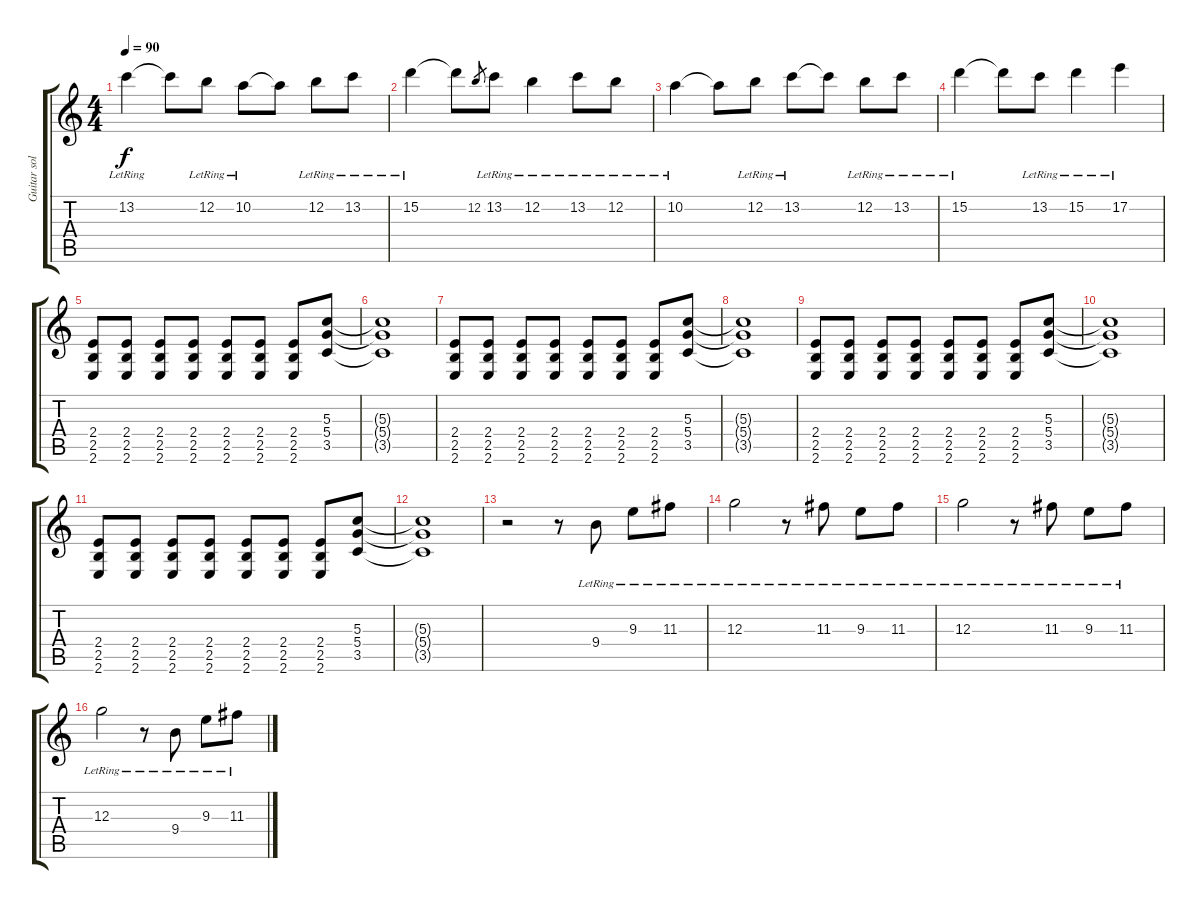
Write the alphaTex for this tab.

\track ("Guitar solo yeah" "Guitar sol") {instrument electricguitarclean}
\staff {score tabs}
\tuning (E4 B3 G3 D3 A2 D2) {hide}
\ts (4 4)
\tempo 90
\clef g2
\ks c
13.2{lr}.4{dy f} 13.2{t}.8 12.2{lr}.8 10.2{lr}.8 10.2{t}.8 12.2{lr}.8 13.2{lr}.8 |
15.2{lr}.4 15.2{t}.8 12.2.8{gr} 13.2{lr}.8 12.2{lr}.4 13.2{lr}.8 12.2{lr}.8 |
10.2{lr}.4 10.2{t}.8 12.2{lr}.8 13.2{lr}.8 13.2{t}.8 12.2{lr}.8 13.2{lr}.8 |
15.2{lr}.4 15.2{t}.8 13.2{lr}.8 15.2{lr}.4 17.2{lr}.4 |
(2.4 2.5 2.6).8{volume 10 instrument overdrivenguitar} (2.4 2.5 2.6).8 (2.4 2.5 2.6).8 (2.4 2.5 2.6).8 (2.4 2.5 2.6).8 (2.4 2.5 2.6).8 (2.4 2.5 2.6).8 (5.3 5.4 3.5).8 |
(5.3{t} 5.4{t} 3.5{t}).1 |
(2.4 2.5 2.6).8{volume 10 instrument overdrivenguitar} (2.4 2.5 2.6).8 (2.4 2.5 2.6).8 (2.4 2.5 2.6).8 (2.4 2.5 2.6).8 (2.4 2.5 2.6).8 (2.4 2.5 2.6).8 (5.3 5.4 3.5).8 |
(5.3{t} 5.4{t} 3.5{t}).1 |
(2.4 2.5 2.6).8{volume 10 instrument overdrivenguitar} (2.4 2.5 2.6).8 (2.4 2.5 2.6).8 (2.4 2.5 2.6).8 (2.4 2.5 2.6).8 (2.4 2.5 2.6).8 (2.4 2.5 2.6).8 (5.3 5.4 3.5).8 |
(5.3{t} 5.4{t} 3.5{t}).1 |
(2.4 2.5 2.6).8{volume 10 instrument overdrivenguitar} (2.4 2.5 2.6).8 (2.4 2.5 2.6).8 (2.4 2.5 2.6).8 (2.4 2.5 2.6).8 (2.4 2.5 2.6).8 (2.4 2.5 2.6).8 (5.3 5.4 3.5).8 |
(5.3{t} 5.4{t} 3.5{t}).1 |
r.2{volume 11 instrument distortionguitar} r.8 9.4{lr}.8 9.3{lr}.8 11.3{lr}.8 |
12.3{lr}.2 r.8 11.3{lr}.8 9.3{lr}.8 11.3{lr}.8 |
12.3{lr}.2 r.8 11.3{lr}.8 9.3{lr}.8 11.3{lr}.8 |
12.3{lr}.2 r.8 9.4{lr}.8 9.3{lr}.8 11.3{lr}.8
